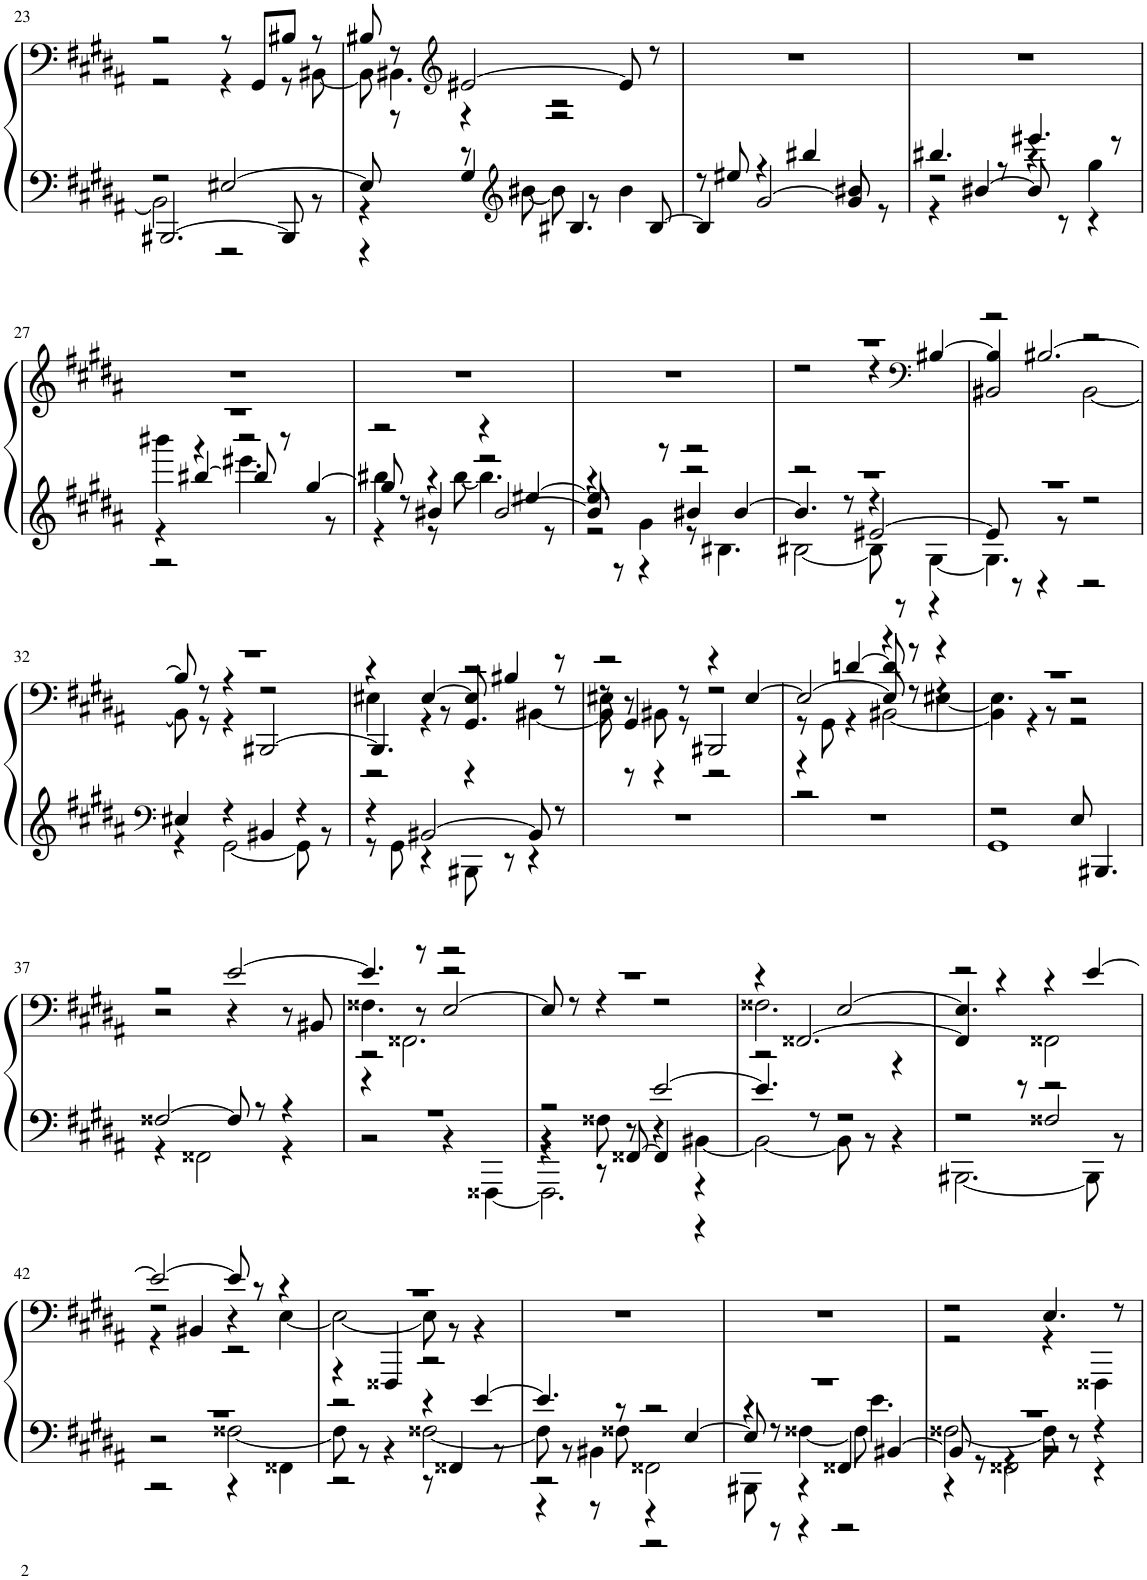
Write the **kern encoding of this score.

**kern	**kern
*part1	*part1
*staff2	*staff1
*I"Piano	*
*I'P-no	*
!!LO:PB:g=z
*clefF4	*clefF4
*k[f#c#g#d#a#]	*k[f#c#g#d#a#]
*M4/4	*M4/4
=23	=23
*^	*^
*	*^	*	*
2r	[2.BBB#X/	2BB#\]	2r	2r
[2E#X/	.	2r	8r	4r
.	.	.	8GG#/L	.
.	8BBB#/]	.	8B#X/J	8r
.	8r	.	8r	[8BB#X\
=24	=24	=24	=24	=24
8E#/]	4r	4r	8B#X/	8BB#\]
8r	.	.	8r	4.BB#X\
*	*	*	*clefG2	*
4r	8r	4G#/	[2e#X/	.
*clefG2	*	*	*	*
.	[8b#X\	.	.	.
2r	8b#\]	4.B#X/	.	2r
.	8r	.	.	.
.	4b#\	.	8e#/]	.
.	.	[8B#/	8r	.
*	*v	*v	*	*
*	*	*v	*v
=25	=25	=25
8r	4B#/]	1r
8ee#X/	.	.
4r	[2g#/	.
4bb#X/	.	.
4b#X/	8g#/]	.
.	8r	.
=26	=26	=26
*	*^	*
4.bb#X/	2r	4r	1r
.	.	[4b#X/	.
8r	.	.	.
4.eee#X/	4r	8b#/]	.
.	.	8r	.
.	4gg#\	4r	.
8r	.	.	.
!!LO:LB:g=z
=27	=27	=27	=27
*	*	*^	*
1r	4bbb#X\	4r	2r	1r
.	4r	[4bb#X/	.	.
.	2r	8bb#/]	4.eee#X\	.
.	.	8r	.	.
.	.	[4gg#/	.	.
.	.	.	8r	.
=28	=28	=28	=28	=28
2r	4bb#X\	8gg#/]	4r	1r
.	.	8r	.	.
.	4r	4b#X/	8r	.
.	.	.	[8bb#\	.
4r	2r	[2b#/	4.bb#\]	.
[4ee#X/	.	.	.	.
.	.	.	8r	.
=29	=29	=29	=29	=29
4.ee#/]	4r	8b#/]	2r	1r
.	.	8r	.	.
.	4g#\	4r	.	.
8r	.	.	.	.
2r	2r	4b#X/	8r	.
.	.	.	4.B#X\	.
.	.	[4b#/	.	.
=30	=30	=30	=30	=30
*	*	*	*	*^
1r	2r	4.b#/]	[2B#X\	1r	2r
.	.	8r	.	.	.
.	4r	[2e#X/	8B#\]	.	4r
.	.	.	8r	.	.
*	*	*	*	*clefF4	*
.	[4G#\	.	4r	.	[4B#X/
*	*	*v	*v	*	*
=31	=31	=31	=31	=31
*	*	*	*	*^
1r	4.G#\]	8e#/]	2BB#X/	2r	4B#/]
.	.	8r	.	.	.
.	.	4r	.	.	[2.B#X/
.	8r	.	.	.	.
.	2r	2r	2r	[2BB#\	.
*v	*v	*v	*	*	*
!!LO:LB:g=z	!!	!!
=32	=32	=32	=32
*clefF4	*	*	*
*^	*	*	*
4E#X/	4r	1r	8BB#\]	8B#/]
.	.	.	8r	8r
4r	[2GG#\	.	4r	4r
4BB#X/	.	.	2r	[2BBB#X/
4r	8GG#\]	.	.	.
.	8r	.	.	.
=33	=33	=33	=33	=33
*	*	*	*	*^
4r	8r	4r	4E#X\	4.BBB#/]	2r
.	8GG#\	.	.	.	.
[2BB#X/	4r	[4E#/	4r	.	.
.	.	.	.	8r	.
.	8BBB#X\	8E#/]	2r	4.GG#/	4r
.	8r	4B#X/	.	.	.
8BB#/]	4r	.	.	.	[4BB#X\
8r	.	8r	.	8r	.
*v	*v	*	*	*	*
=34	=34	=34	=34	=34
1r	2r	8E#X\	8r	8BB#\]
.	.	8r	4GG#/	8r
.	.	8BB#X\	.	4r
.	.	8r	8r	.
.	4r	2r	2BBB#X/	2r
.	[4E#/	.	.	.
=35	=35	=35	=35	=35
1r	2E#/_	8r	4r	2r
.	.	8GG#\	.	.
.	.	4r	[4dn/	.
.	8E#/]	4r	8d/]	[2BB#X\
.	8r	.	8r	.
.	4r	[4E#X\	4r	.
*	*	*	*v	*v
=36	=36	=36	=36
*^	*	*	*
2r	1GG#	1r	4.E#\]	4BB#\]
.	.	.	.	4r
.	.	.	8r	.
8E/	.	.	2r	2r
4.BBB#X/	.	.	.	.
*	*	*	*v	*v
!!LO:LB:g=z
=37	=37	=37	=37
[2F##X/	4r	2r	2r
.	2FF##X\	.	.
8F##/]	.	[2e/	4r
8r	.	.	.
4r	4r	.	8r
.	.	.	8BB#X/
=38	=38	=38	=38
*	*	*^	*^
1r	2r	4.e/]	4.F##X\	2r	4r
.	.	.	.	.	2.FF##X\
.	.	8r	8r	.	.
.	4r	2r	2r	[2E/	.
.	[4FFF##X\	.	.	.	.
*	*	*	*v	*v	*v
=39	=39	=39	=39
*^	*^	*	*
2r	4r	4r	2.FFF##\]	1r	8E/]
.	.	.	.	.	8r
.	8F##X\	8r	.	.	4r
.	8r	[8FF##X/	.	.	.
[2e/	4r	4FF##/]	.	.	2r
.	[4BB#X\	4r	4r	.	.
*	*v	*v	*v	*	*
=40	=40	=40	=40
*	*	*	*^
4.e/]	2BB#\_	4r	2.F##X\	2r
.	.	[2.FF##X/	.	.
8r	.	.	.	.
2r	8BB#\]	.	.	[2E/
.	8r	.	.	.
.	4r	.	4r	.
=41	=41	=41	=41	=41
2r	[2.BBB#X\	4FF##/]	2r	4.E/]
.	.	4r	.	.
.	.	.	.	8r
2F##X/	.	4r	2FF##X\	2r
.	8BBB#\]	[4e/	.	.
.	8r	.	.	.
!!LO:LB:g=z	!!	!!
=42	=42	=42	=42	=42
*	*^	*	*	*
1r	2r	2r	2e/_	2r	4r
.	.	.	.	.	4BB#X/
.	[2F##X\	4r	8e/]	4r	2r
.	.	.	8r	.	.
.	.	4FF##X\	4r	[4E\	.
=43	=43	=43	=43	=43	=43
2r	8F##\]	2r	1r	2E\_	4r
.	8r	.	.	.	.
.	4r	.	.	.	4FFF##X/
4r	[2F##X\	8r	.	8E\]	2r
.	.	4FF##X/	.	8r	.
[4e/	.	.	.	4r	.
.	.	8r	.	.	.
*	*	*	*v	*v	*v
=44	=44	=44	=44
*	*	*^	*
4.e/]	8F##\]	2r	4r	1r
.	8r	.	.	.
.	4BB#X\	.	8r	.
8r	.	.	8F##X\	.
2r	2FF##X\	4r	2r	.
.	.	[4E/	.	.
=45	=45	=45	=45	=45
1r	4r	8E/]	8BBB#X\	1r
.	.	8r	8r	.
.	[4F##X\	4r	4r	.
.	8F##\]	4FF##X/	2r	.
.	4.e\	.	.	.
.	.	[4BB#X/	.	.
=46	=46	=46	=46	=46
*	*	*	*	*^
1r	[2F##X\	8BB#/]	4r	2r	2r
.	.	8r	.	.	.
.	.	4r	2FF##X\	.	.
.	8F##\]	2r	.	4.E/	4r
.	8r	.	.	.	.
.	4r	.	4r	.	4FFF##X\
.	.	.	.	8r	.
*v	*v	*v	*v	*	*
*	*v	*v
=	=
*-	*-
